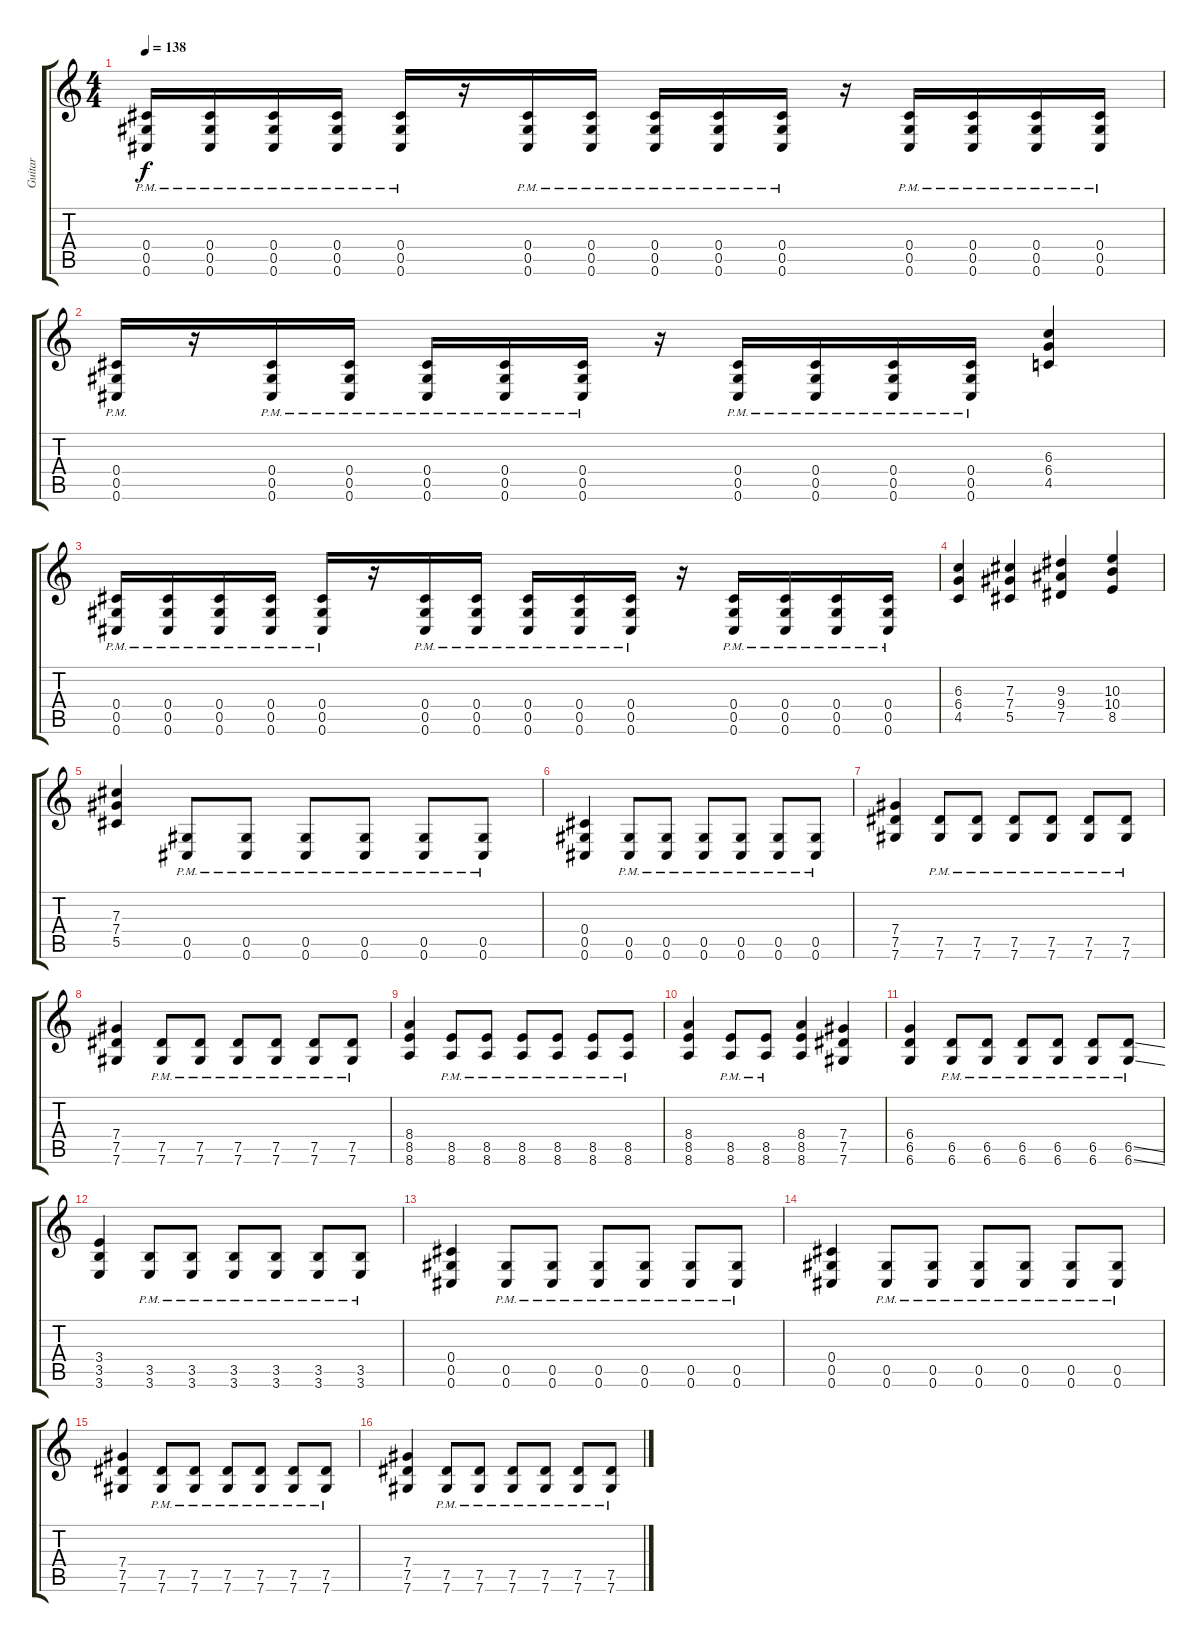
\track ("Guitar" "Guitar") {instrument distortionguitar}
\staff {score tabs}
\tuning (Eb4 Bb3 Gb3 Db3 Ab2 Db2) {hide}
\ts (4 4)
\tempo 138
\clef g2
\ks c
(0.4{pm} 0.5{pm} 0.6{pm}).16{dy f} (0.4{pm} 0.5{pm} 0.6{pm}).16 (0.4{pm} 0.5{pm} 0.6{pm}).16 (0.4{pm} 0.5{pm} 0.6{pm}).16 (0.4{pm} 0.5{pm} 0.6{pm}).16 r.16 (0.4{pm} 0.5{pm} 0.6{pm}).16 (0.4{pm} 0.5{pm} 0.6{pm}).16 (0.4{pm} 0.5{pm} 0.6{pm}).16 (0.4{pm} 0.5{pm} 0.6{pm}).16 (0.4{pm} 0.5{pm} 0.6{pm}).16 r.16 (0.4{pm} 0.5{pm} 0.6{pm}).16 (0.4{pm} 0.5{pm} 0.6{pm}).16 (0.4{pm} 0.5{pm} 0.6{pm}).16 (0.4{pm} 0.5{pm} 0.6{pm}).16 |
(0.4{pm} 0.5{pm} 0.6{pm}).16 r.16 (0.4{pm} 0.5{pm} 0.6{pm}).16 (0.4{pm} 0.5{pm} 0.6{pm}).16 (0.4{pm} 0.5{pm} 0.6{pm}).16 (0.4{pm} 0.5{pm} 0.6{pm}).16 (0.4{pm} 0.5{pm} 0.6{pm}).16 r.16 (0.4{pm} 0.5{pm} 0.6{pm}).16 (0.4{pm} 0.5{pm} 0.6{pm}).16 (0.4{pm} 0.5{pm} 0.6{pm}).16 (0.4{pm} 0.5{pm} 0.6{pm}).16 (6.3 6.4 4.5).4 |
(0.4{pm} 0.5{pm} 0.6{pm}).16 (0.4{pm} 0.5{pm} 0.6{pm}).16 (0.4{pm} 0.5{pm} 0.6{pm}).16 (0.4{pm} 0.5{pm} 0.6{pm}).16 (0.4{pm} 0.5{pm} 0.6{pm}).16 r.16 (0.4{pm} 0.5{pm} 0.6{pm}).16 (0.4{pm} 0.5{pm} 0.6{pm}).16 (0.4{pm} 0.5{pm} 0.6{pm}).16 (0.4{pm} 0.5{pm} 0.6{pm}).16 (0.4{pm} 0.5{pm} 0.6{pm}).16 r.16 (0.4{pm} 0.5{pm} 0.6{pm}).16 (0.4{pm} 0.5{pm} 0.6{pm}).16 (0.4{pm} 0.5{pm} 0.6{pm}).16 (0.4{pm} 0.5{pm} 0.6{pm}).16 |
(6.3 6.4 4.5).4 (7.3 7.4 5.5).4 (9.3 9.4 7.5).4 (10.3 10.4 8.5).4 |
(7.3 7.4 5.5).4 (0.5{pm} 0.6{pm}).8 (0.5{pm} 0.6{pm}).8 (0.5{pm} 0.6{pm}).8 (0.5{pm} 0.6{pm}).8 (0.5{pm} 0.6{pm}).8 (0.5{pm} 0.6{pm}).8 |
(0.4 0.5 0.6).4 (0.5{pm} 0.6{pm}).8 (0.5{pm} 0.6{pm}).8 (0.5{pm} 0.6{pm}).8 (0.5{pm} 0.6{pm}).8 (0.5{pm} 0.6{pm}).8 (0.5{pm} 0.6{pm}).8 |
(7.4 7.5 7.6).4 (7.5{pm} 7.6{pm}).8 (7.5{pm} 7.6{pm}).8 (7.5{pm} 7.6{pm}).8 (7.5{pm} 7.6{pm}).8 (7.5{pm} 7.6{pm}).8 (7.5{pm} 7.6{pm}).8 |
(7.4 7.5 7.6).4 (7.5{pm} 7.6{pm}).8 (7.5{pm} 7.6{pm}).8 (7.5{pm} 7.6{pm}).8 (7.5{pm} 7.6{pm}).8 (7.5{pm} 7.6{pm}).8 (7.5{pm} 7.6{pm}).8 |
(8.4 8.5 8.6).4 (8.5{pm} 8.6{pm}).8 (8.5{pm} 8.6{pm}).8 (8.5{pm} 8.6{pm}).8 (8.5{pm} 8.6{pm}).8 (8.5{pm} 8.6{pm}).8 (8.5{pm} 8.6{pm}).8 |
(8.4 8.5 8.6).4 (8.5{pm} 8.6{pm}).8 (8.5{pm} 8.6{pm}).8 (8.4 8.5 8.6).4 (7.4 7.5 7.6).4 |
(6.4 6.5 6.6).4 (6.5{pm} 6.6{pm}).8 (6.5{pm} 6.6{pm}).8 (6.5{pm} 6.6{pm}).8 (6.5{pm} 6.6{pm}).8 (6.5{pm} 6.6{pm}).8 (6.5{ss pm} 6.6{ss pm}).8 |
(3.4 3.5 3.6).4 (3.5{pm} 3.6{pm}).8 (3.5{pm} 3.6{pm}).8 (3.5{pm} 3.6{pm}).8 (3.5{pm} 3.6{pm}).8 (3.5{pm} 3.6{pm}).8 (3.5{pm} 3.6{pm}).8 |
(0.4 0.5 0.6).4 (0.5{pm} 0.6{pm}).8 (0.5{pm} 0.6{pm}).8 (0.5{pm} 0.6{pm}).8 (0.5{pm} 0.6{pm}).8 (0.5{pm} 0.6{pm}).8 (0.5{pm} 0.6{pm}).8 |
(0.4 0.5 0.6).4 (0.5{pm} 0.6{pm}).8 (0.5{pm} 0.6{pm}).8 (0.5{pm} 0.6{pm}).8 (0.5{pm} 0.6{pm}).8 (0.5{pm} 0.6{pm}).8 (0.5{pm} 0.6{pm}).8 |
(7.4 7.5 7.6).4 (7.5{pm} 7.6{pm}).8 (7.5{pm} 7.6{pm}).8 (7.5{pm} 7.6{pm}).8 (7.5{pm} 7.6{pm}).8 (7.5{pm} 7.6{pm}).8 (7.5{pm} 7.6{pm}).8 |
(7.4 7.5 7.6).4 (7.5{pm} 7.6{pm}).8 (7.5{pm} 7.6{pm}).8 (7.5{pm} 7.6{pm}).8 (7.5{pm} 7.6{pm}).8 (7.5{pm} 7.6{pm}).8 (7.5{pm} 7.6{pm}).8
